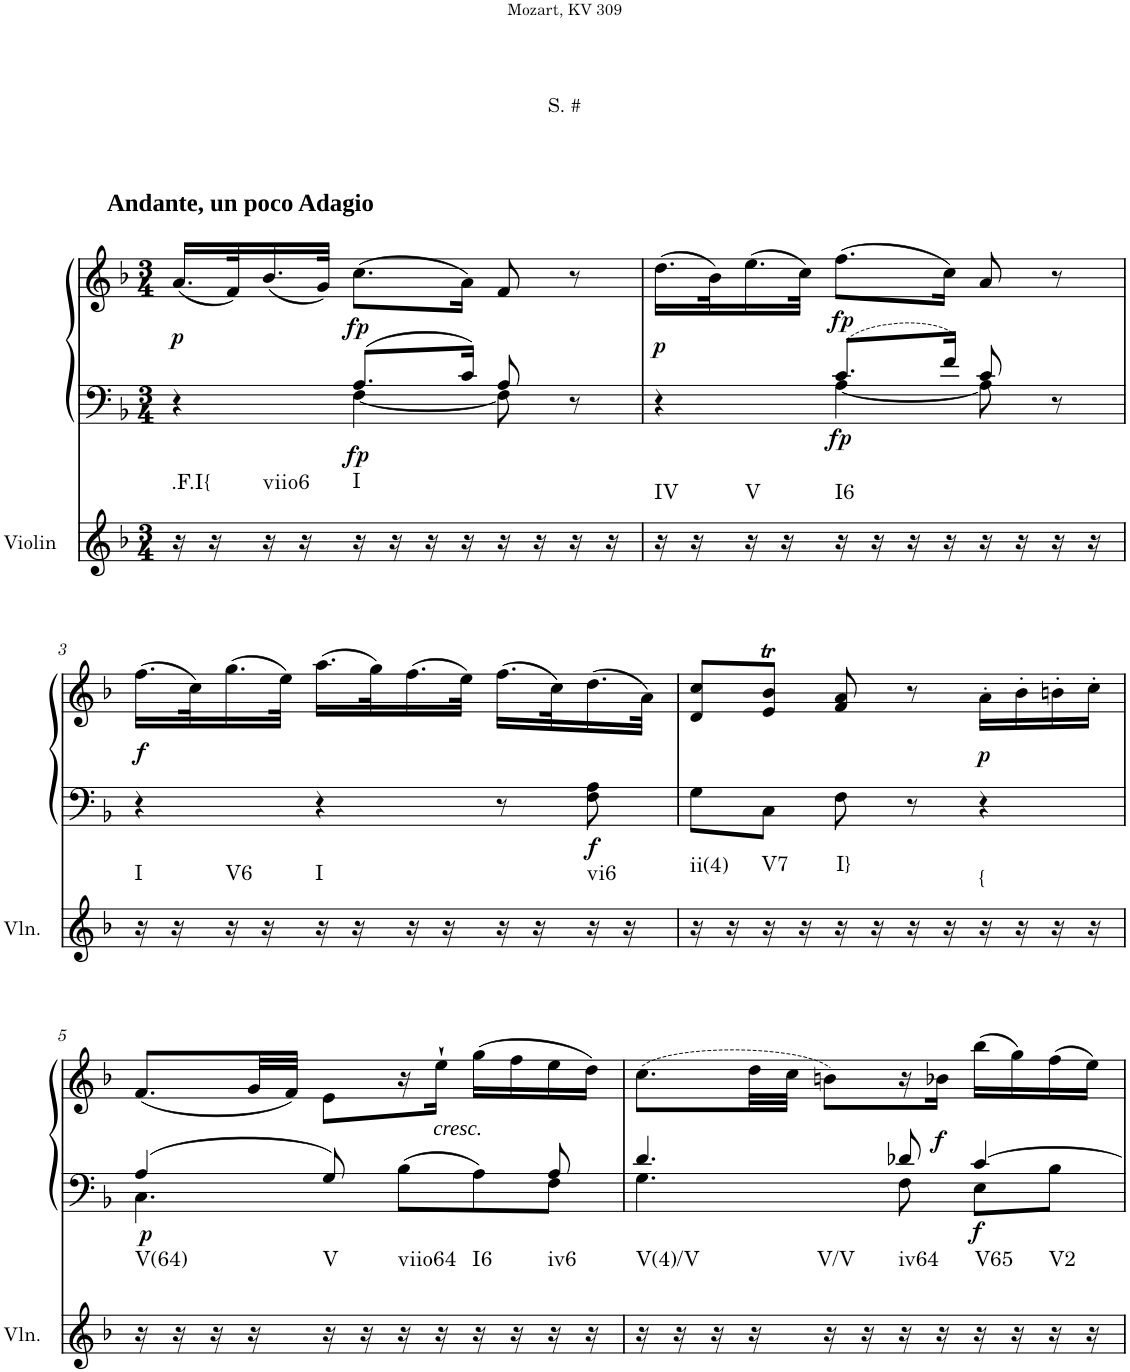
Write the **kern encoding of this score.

**kern	**harte	**kern	**kern	**dynam
*part2	*part2	*part1	*part1	*part1
*staff3	*	*staff2	*staff1	*staff1/2
*I"Violin	*	*I"Klavier linke Hand	*	*
*I'Vln.	*	*	*	*
*clefG2	*	*clefF4	*clefG2	*
*k[b-]	*	*k[b-]	*k[b-]	*
*M3/4	*	*M3/4	*M3/4	*
=1	=1	=1	=1	=1
*	*	*^	*	*
!	!	!	!	!LO:TX:a:B:t=Andante, un poco Adagio	!
!	!LO:H:kt=.F.I{	!	!	!	!LO:DY:b
16r	N	4r	4ryy	(16.a/LL	p
16r	.	.	.	.	.
.	.	.	.	32f/K)	.
!	!LO:H:kt=viio6	!	!	!	!
16r	N	.	.	(16.b-/	.
16r	.	.	.	.	.
.	.	.	.	32g/JJk)	.
!	!	!	!	!	!LO:DY:b=2
!	!LO:H:kt=I	!	!	!	!LO:DY:n=1:b
16r	N	8.A/L	[4F\	(8.cc\L	fp fp
16r	.	.	.	.	.
16r	.	.	.	.	.
16r	.	16c/Jk	.	16a\Jk)	.
16r	.	8A/	8F\]	8f/	.
16r	.	.	.	.	.
16r	.	8r	8ryy	8r	.
16r	.	.	.	.	.
=2	=2	=2	=2	=2	=2
!	!LO:H:kt=IV	!	!	!	!LO:DY:b
16r	N	4r	4ryy	(16.dd\LL	p
16r	.	.	.	.	.
.	.	.	.	32b-\K)	.
!	!LO:H:kt=V	!	!	!	!
16r	N	.	.	(16.ee\	.
16r	.	.	.	.	.
.	.	.	.	32cc\JJk)	.
!	!	!	!	!	!LO:DY:b=2
!	!LO:H:kt=I6	!	!	!	!LO:DY:n=1:b
16r	N	8.c/L	[4A\	(8.ff\L	fp fp
16r	.	.	.	.	.
16r	.	.	.	.	.
16r	.	16f/Jk	.	16cc\Jk)	.
16r	.	8c/	8A\]	8a/	.
16r	.	.	.	.	.
16r	.	8r	8ryy	8r	.
16r	.	.	.	.	.
*	*	*v	*v	*	*
!!LO:LB:g=z
=3	=3	=3	=3	=3
!	!LO:H:kt=I	!	!	!LO:DY:b
16r	N	4r	(16.ff\LL	f
16r	.	.	.	.
.	.	.	32cc\K)	.
!	!LO:H:kt=V6	!	!	!
16r	N	.	(16.gg\	.
16r	.	.	.	.
.	.	.	32ee\JJk)	.
!	!LO:H:kt=I	!	!	!
16r	N	4r	(16.aa\LL	.
16r	.	.	.	.
.	.	.	32gg\K)	.
16r	.	.	(16.ff\	.
16r	.	.	.	.
.	.	.	32ee\JJk)	.
16r	.	8r	(16.ff\LL	.
16r	.	.	.	.
.	.	.	32cc\K)	.
!	!LO:H:kt=vi6	!	!	!LO:DY:b=2
16r	N	8F\ 8A\	(16.dd\	f
16r	.	.	.	.
.	.	.	32a\JJk)	.
=4	=4	=4	=4	=4
!	!LO:H:kt=ii(4)	!	!	!
16r	N	8G\L	8d/ 8cc/L	.
16r	.	.	.	.
!	!LO:H:kt=V7	!	!	!
16r	N	8C\J	8e/T 8b-/TJ	.
16r	.	.	.	.
!	!LO:H:kt=I}	!	!	!
16r	N	8F\	8f/ 8a/	.
16r	.	.	.	.
16r	.	8r	8r	.
16r	.	.	.	.
!	!LO:H:kt={	!	!	!LO:DY:b
16r	N	4r	16a'\LL	p
16r	.	.	16b-'\	.
16r	.	.	16bn'\	.
16r	.	.	16cc'\JJ	.
!!LO:LB:g=z
=5	=5	=5	=5	=5
*	*	*^	*	*
!	!LO:H:kt=V(64)	!	!	!	!LO:DY:b=2
16r	N	4A/	4.C\	(8.f/L	p
16r	.	.	.	.	.
16r	.	.	.	.	.
16r	.	.	.	32g/LL	.
.	.	.	.	32f/JJJ)	.
!	!LO:H:kt=V	!	!	!	!
16r	N	8G/	.	8e\L	.
16r	.	.	.	.	.
!	!LO:H:kt=viio64	!	!	!	!
16r	N	8ryy	8B-\L	16r	.
!	!	!	!	!LO:TX:b:i:t=cresc.	!
16r	.	.	.	16ee`\JJ	.
!	!LO:H:kt=I6	!	!	!	!
16r	N	8ryy	8A\	(>16gg\LL	.
16r	.	.	.	16ff\	.
!	!LO:H:kt=iv6	!	!	!	!
16r	N	8A/	8F\J	16ee\	.
16r	.	.	.	16dd\JJ)	.
=6	=6	=6	=6	=6	=6
!	!LO:H:kt=V(4)/V	!	!	!	!
16r	N	4.d/	4.G\	(8.cc\L	.
16r	.	.	.	.	.
16r	.	.	.	.	.
16r	.	.	.	32dd\LL	.
.	.	.	.	32cc\JJJ	.
!	!LO:H:kt=V/V	!	!	!	!
16r	N	.	.	8bn\L)	.
16r	.	.	.	.	.
!	!LO:H:kt=iv64	!	!	!	!
16r	N	8d-X/	8F\	16r	.
!	!	!	!	!	!LO:DY:b
16r	.	.	.	16b-X\JJ	f
!	!LO:H:kt=V65	!	!	!	!LO:DY:b=2
16r	N	[4c/	8E\L	(16bb-\LL	f
16r	.	.	.	16gg\)	.
!	!LO:H:kt=V2	!	!	!	!
16r	N	.	8B-\J	(16ff\	.
16r	.	.	.	16ee\JJ)	.
*	*	*v	*v	*	*
=	=	=	=	=
*-	*-	*-	*-	*-
